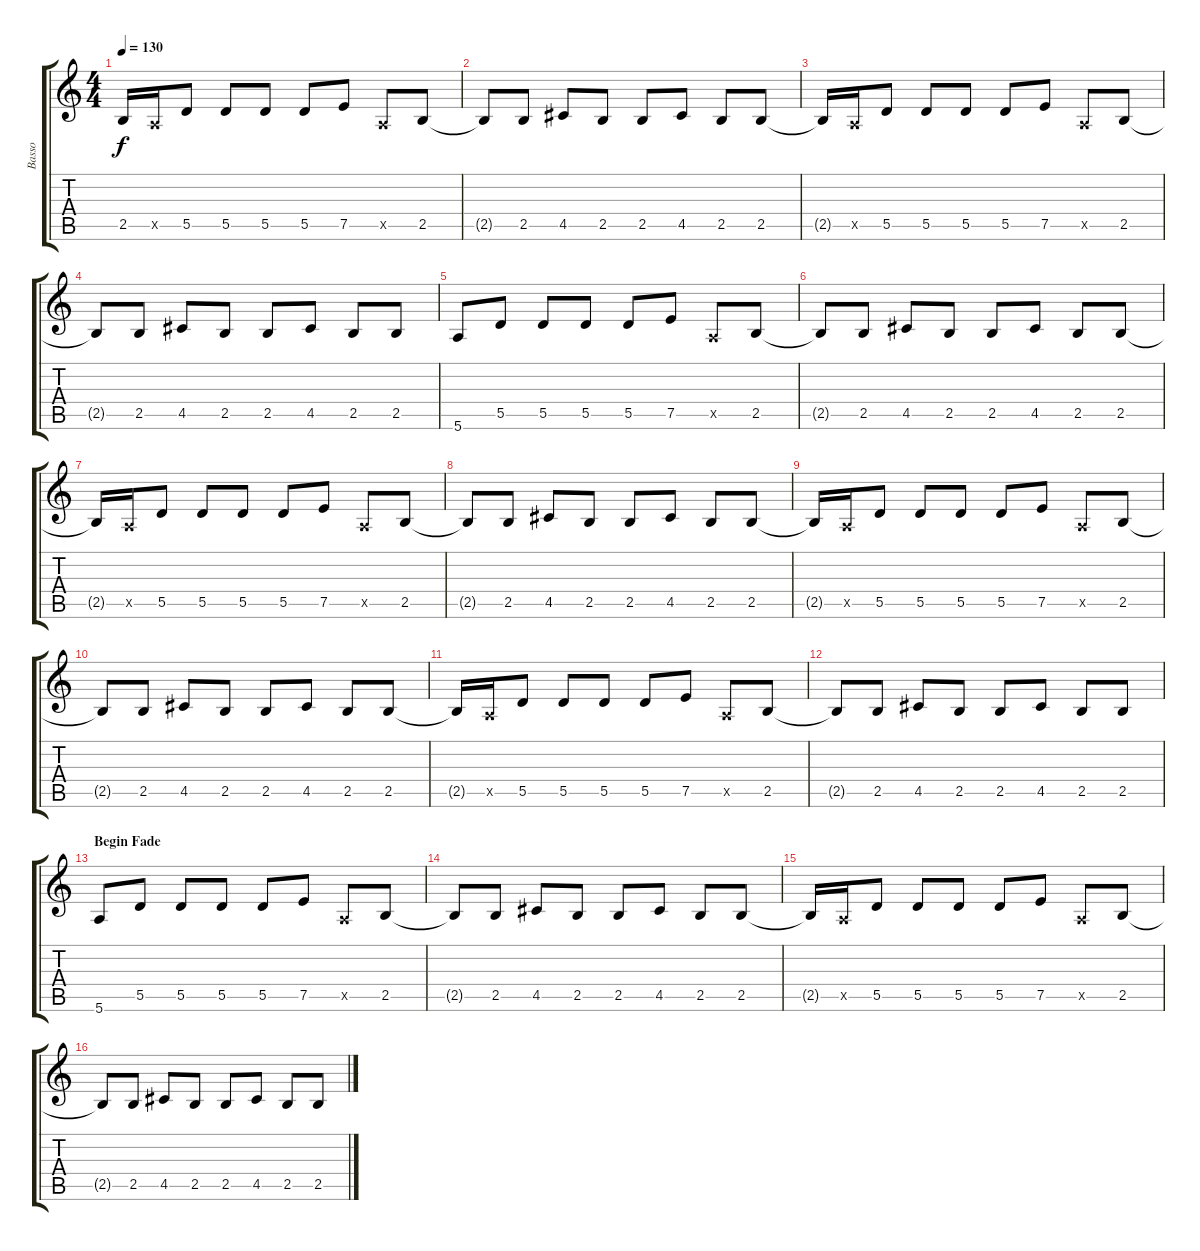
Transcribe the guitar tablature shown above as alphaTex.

\track ("Basso" "Basso") {instrument electricbassfinger}
\staff {score tabs}
\tuning (E4 B3 G3 D3 A2 E2) {hide}
\ts (4 4)
\tempo 130
\clef g2
\ks c
2.5{t}.16{dy f} 0.5{x}.16 5.5.8 5.5.8 5.5.8 5.5.8 7.5.8 0.5{x}.8 2.5.8 |
2.5{t}.8 2.5.8 4.5.8 2.5.8 2.5.8 4.5.8 2.5.8 2.5.8 |
2.5{t}.16 0.5{x}.16 5.5.8 5.5.8 5.5.8 5.5.8 7.5.8 0.5{x}.8 2.5.8 |
2.5{t}.8 2.5.8 4.5.8 2.5.8 2.5.8 4.5.8 2.5.8 2.5.8 |
5.6.8 5.5.8 5.5.8 5.5.8 5.5.8 7.5.8 0.5{x}.8 2.5.8 |
2.5{t}.8 2.5.8 4.5.8 2.5.8 2.5.8 4.5.8 2.5.8 2.5.8 |
2.5{t}.16 0.5{x}.16 5.5.8 5.5.8 5.5.8 5.5.8 7.5.8 0.5{x}.8 2.5.8 |
2.5{t}.8 2.5.8 4.5.8 2.5.8 2.5.8 4.5.8 2.5.8 2.5.8 |
2.5{t}.16 0.5{x}.16 5.5.8 5.5.8 5.5.8 5.5.8 7.5.8 0.5{x}.8 2.5.8 |
2.5{t}.8 2.5.8 4.5.8 2.5.8 2.5.8 4.5.8 2.5.8 2.5.8 |
2.5{t}.16 0.5{x}.16 5.5.8 5.5.8 5.5.8 5.5.8 7.5.8 0.5{x}.8 2.5.8 |
2.5{t}.8 2.5.8 4.5.8 2.5.8 2.5.8 4.5.8 2.5.8 2.5.8 |
\section ("" "Begin Fade")
5.6.8 5.5.8 5.5.8 5.5.8 5.5.8 7.5.8 0.5{x}.8 2.5.8 |
2.5{t}.8 2.5.8 4.5.8 2.5.8 2.5.8 4.5.8 2.5.8 2.5.8 |
2.5{t}.16 0.5{x}.16 5.5.8 5.5.8 5.5.8 5.5.8 7.5.8 0.5{x}.8 2.5.8 |
2.5{t}.8 2.5.8 4.5.8 2.5.8 2.5.8 4.5.8 2.5.8 2.5.8
